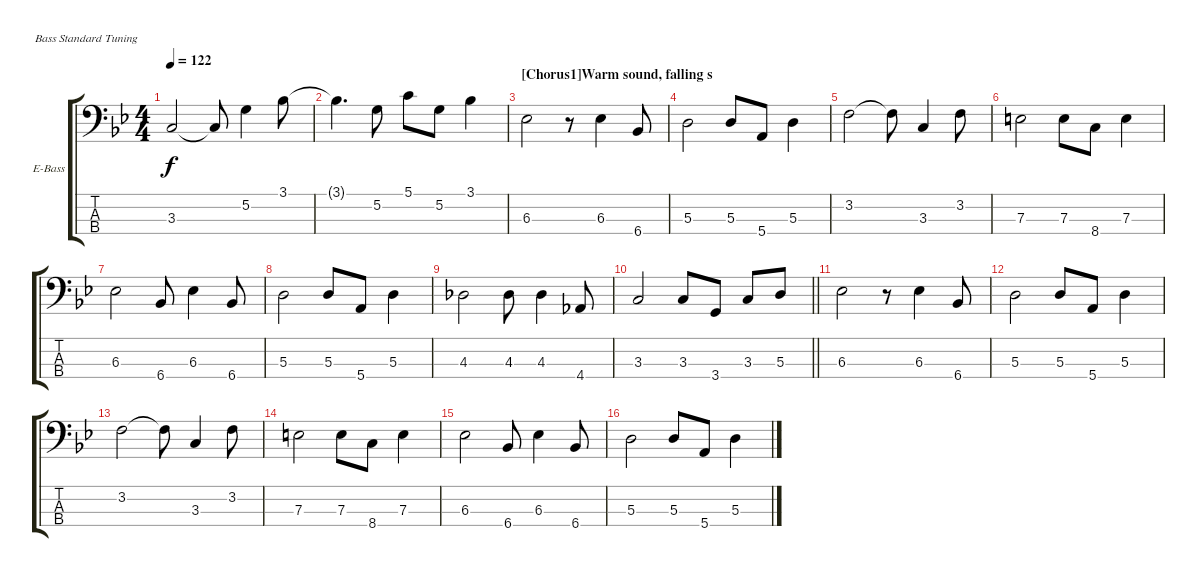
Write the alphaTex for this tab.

\defaultSystemsLayout 4
\bracketExtendMode groupsimilarinstruments
\firstSystemTrackNameOrientation horizontal
\otherSystemsTrackNameOrientation horizontal
\track ("Electric Bass" "E-Bass") {instrument electricbassfinger}
\staff {score tabs}
\tuning (G2 D2 A1 E1)
\ts (4 4)
\tempo 122
\clef f4
\ks bb
3.3.2{dy f} 3.3{t}.8 5.2.4 3.1.8 |
3.1{t}.4{d} 5.2.8 5.1.8 5.2.8 3.1.4 |
\section ("" "[Chorus1]Warm sound, falling s")
6.3.2 r.8 6.3.4 6.4.8 |
5.3.2 5.3.8 5.4.8 5.3.4 |
3.2.2 3.2{t}.8 3.3.4 3.2.8 |
7.3.2 7.3.8 8.4.8 7.3.4 |
6.3.2 6.4.8 6.3.4 6.4.8 |
5.3.2 5.3.8 5.4.8 5.3.4 |
4.3.2 4.3.8 4.3.4 4.4.8 |
\barLineRight lightlight
3.3.2 3.3.8 3.4.8 3.3.8 5.3.8 |
6.3.2 r.8 6.3.4 6.4.8 |
5.3.2 5.3.8 5.4.8 5.3.4 |
3.2.2 3.2{t}.8 3.3.4 3.2.8 |
7.3.2 7.3.8 8.4.8 7.3.4 |
6.3.2 6.4.8 6.3.4 6.4.8 |
5.3.2 5.3.8 5.4.8 5.3.4
